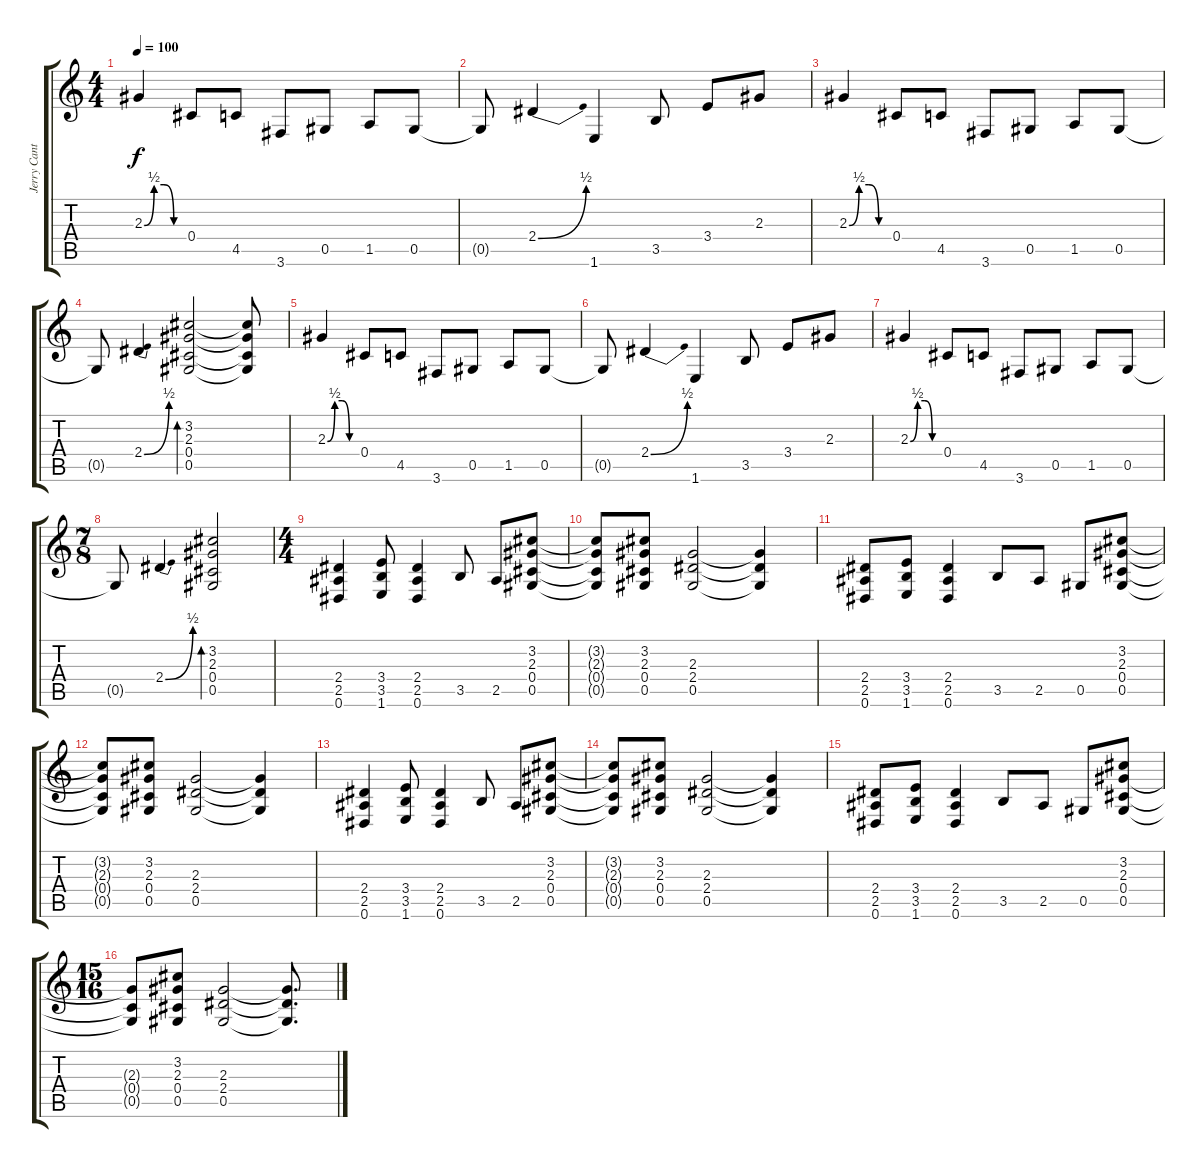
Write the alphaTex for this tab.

\track ("Jerry Cantrell rhythm" "Jerry Cant") {instrument overdrivenguitar}
\staff {score tabs}
\tuning (Eb4 Bb3 Gb3 Db3 Ab2 Eb2) {hide}
\ts (4 4)
\tempo 100
\clef g2
\ks c
2.3{be (custom 0 0 15 2 30 2 45 0 60 0)}.4{dy f} 0.4.8 4.5.8 3.6.8 0.5.8 1.5.8 0.5.8 |
0.5{t}.8 2.4{be (bend 0 0 60 2)}.4 1.6.4 3.5.8 3.4.8 2.3.8 |
2.3{be (custom 0 0 15 2 30 2 45 0 60 0)}.4 0.4.8 4.5.8 3.6.8 0.5.8 1.5.8 0.5.8 |
0.5{t}.8 2.4{be (bend 0 0 60 2)}.4 (3.2 2.3 0.4 0.5).2{bd 60} (3.2{t} 2.3{t} 0.4{t} 0.5{t}).8 |
2.3{be (custom 0 0 15 2 30 2 45 0 60 0)}.4 0.4.8 4.5.8 3.6.8 0.5.8 1.5.8 0.5.8 |
0.5{t}.8 2.4{be (bend 0 0 60 2)}.4 1.6.4 3.5.8 3.4.8 2.3.8 |
2.3{be (custom 0 0 15 2 30 2 45 0 60 0)}.4 0.4.8 4.5.8 3.6.8 0.5.8 1.5.8 0.5.8 |
\ts (7 8)
0.5{t}.8 2.4{be (bend 0 0 60 2)}.4 (3.2 2.3 0.4 0.5).2{bd 60} |
\ts (4 4)
(2.4 2.5 0.6).4 (3.4 3.5 1.6).8 (2.4 2.5 0.6).4 3.5.8 2.5.8 (3.2 2.3 0.4 0.5).8 |
(3.2{t} 2.3{t} 0.4{t} 0.5{t}).8 (3.2 2.3 0.4 0.5).8 (2.3 2.4 0.5).2 (2.3{t} 2.4{t} 0.5{t}).4 |
(2.4 2.5 0.6).8 (3.4 3.5 1.6).8 (2.4 2.5 0.6).4 3.5.8 2.5.8 0.5.8 (3.2 2.3 0.4 0.5).8 |
(3.2{t} 2.3{t} 0.4{t} 0.5{t}).8 (3.2 2.3 0.4 0.5).8 (2.3 2.4 0.5).2 (2.3{t} 2.4{t} 0.5{t}).4 |
(2.4 2.5 0.6).4 (3.4 3.5 1.6).8 (2.4 2.5 0.6).4 3.5.8 2.5.8 (3.2 2.3 0.4 0.5).8 |
(3.2{t} 2.3{t} 0.4{t} 0.5{t}).8 (3.2 2.3 0.4 0.5).8 (2.3 2.4 0.5).2 (2.3{t} 2.4{t} 0.5{t}).4 |
(2.4 2.5 0.6).8 (3.4 3.5 1.6).8 (2.4 2.5 0.6).4 3.5.8 2.5.8 0.5.8 (3.2 2.3 0.4 0.5).8 |
\ts (15 16)
(2.3{t} 0.4{t} 0.5{t}).8 (3.2 2.3 0.4 0.5).8 (2.3 2.4 0.5).2 (2.3{t} 2.4{t} 0.5{t}).8{d}
